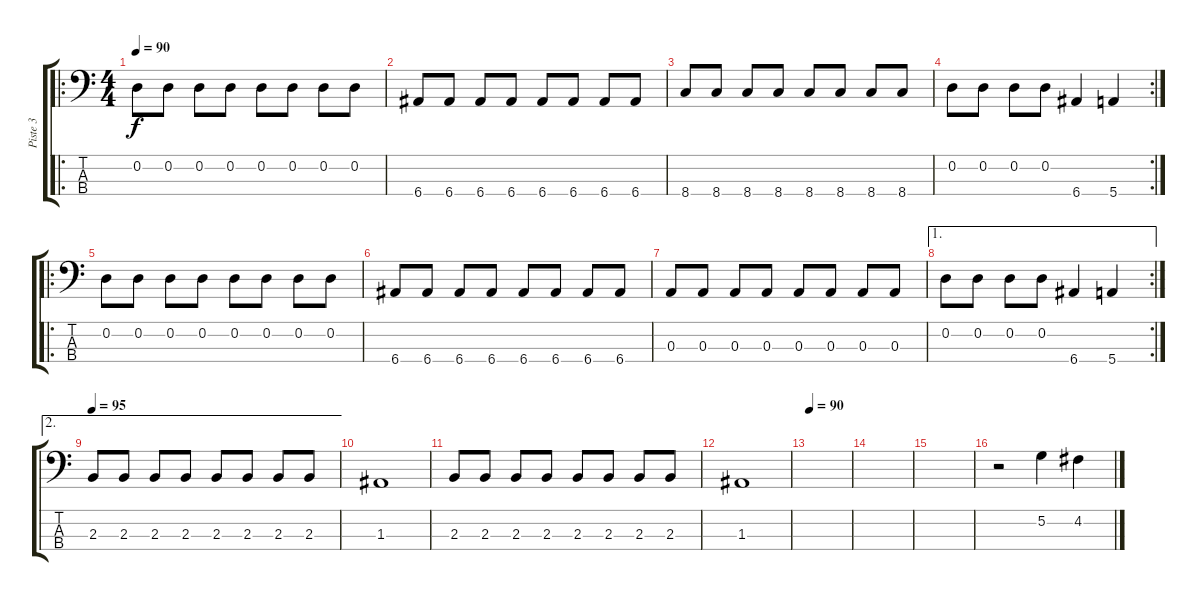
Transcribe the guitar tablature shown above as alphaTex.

\track ("Piste 3" "Piste 3") {instrument acousticguitarnylon}
\staff {score tabs}
\tuning (G2 D2 A1 E1) {hide}
\ro
\ts (4 4)
\tempo 90
\clef f4
\ks c
0.2.8{dy f} 0.2.8 0.2.8 0.2.8 0.2.8 0.2.8 0.2.8 0.2.8 |
6.4.8 6.4.8 6.4.8 6.4.8 6.4.8 6.4.8 6.4.8 6.4.8 |
8.4.8 8.4.8 8.4.8 8.4.8 8.4.8 8.4.8 8.4.8 8.4.8 |
\rc 2
0.2.8 0.2.8 0.2.8 0.2.8 6.4.4 5.4.4 |
\ro
0.2.8 0.2.8 0.2.8 0.2.8 0.2.8 0.2.8 0.2.8 0.2.8 |
6.4.8 6.4.8 6.4.8 6.4.8 6.4.8 6.4.8 6.4.8 6.4.8 |
0.3.8 0.3.8 0.3.8 0.3.8 0.3.8 0.3.8 0.3.8 0.3.8 |
\ae 1
\rc 2
0.2.8 0.2.8 0.2.8 0.2.8 6.4.4 5.4.4 |
\ae 2
\tempo 95
2.3.8 2.3.8 2.3.8 2.3.8 2.3.8 2.3.8 2.3.8 2.3.8 |
1.3.1 |
2.3.8 2.3.8 2.3.8 2.3.8 2.3.8 2.3.8 2.3.8 2.3.8 |
1.3.1 |
\tempo 90
|
|
|
r.2 5.2.4 4.2.4
